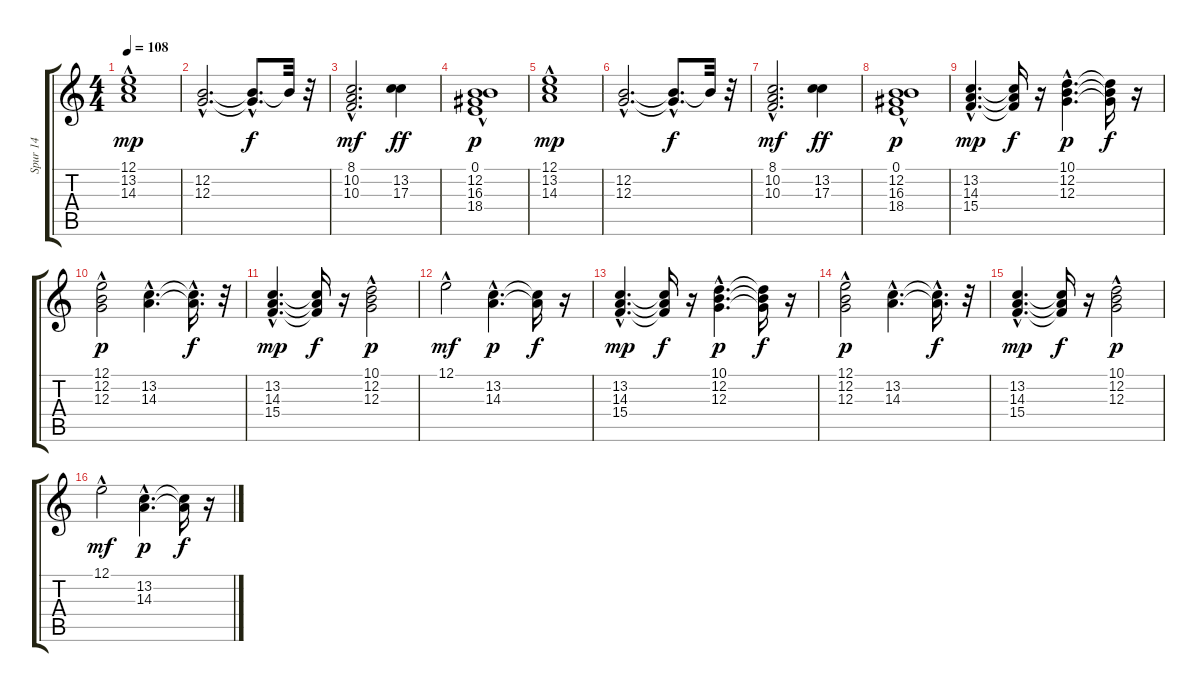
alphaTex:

\track ("Spur 14" "Spur 14") {instrument orchestrahit}
\staff {score tabs}
\tuning (E4 B3 G3 D3 A2 E2) {hide}
\ts (4 4)
\tempo 108
\clef g2
\ks c
(12.1 13.2{hac} 14.3{hac}).1{dy mp} |
(12.2{hac} 12.3{hac}).2{d} (12.2{hac t} 12.3{hac t}).8{d dy f} 12.2{t}.32 r.32 |
(8.1 10.2{hac} 10.3{hac}).2{d dy mf instrument orchestrahit} (13.2 17.3).4{dy ff} |
(0.1{hac} 12.2 16.3 18.4{hac}).1{dy p} |
(12.1 13.2{hac} 14.3{hac}).1{dy mp instrument orchestrahit} |
(12.2{hac} 12.3{hac}).2{d} (12.2{hac t} 12.3{hac t}).8{d dy f} 12.2{t}.32 r.32 |
(8.1 10.2{hac} 10.3{hac}).2{d dy mf instrument orchestrahit} (13.2 17.3).4{dy ff} |
(0.1{hac} 12.2 16.3 18.4{hac}).1{dy p} |
(13.2{hac} 14.3{hac} 15.4{hac}).4{d dy mp instrument orchestrahit} (13.2{t} 14.3{t} 15.4{t}).16{dy f} r.16 (10.1{hac} 12.2{hac} 12.3{hac}).4{d dy p} (10.1{t} 12.2{t} 12.3{t}).16{dy f} r.16 |
(12.1{hac} 12.2{hac} 12.3{hac}).2{dy p} (13.2{hac} 14.3{hac}).4{d} (13.2{hac t} 14.3{hac t}).16{d dy f} r.32 |
(13.2{hac} 14.3{hac} 15.4{hac}).4{d dy mp} (13.2{t} 14.3{t} 15.4{t}).16{dy f} r.16 (10.1{hac} 12.2{hac} 12.3{hac}).2{dy p} |
12.1{hac}.2{dy mf} (13.2{hac} 14.3{hac}).4{d dy p} (13.2{t} 14.3{t}).16{dy f} r.16 |
(13.2{hac} 14.3{hac} 15.4{hac}).4{d dy mp instrument orchestrahit} (13.2{t} 14.3{t} 15.4{t}).16{dy f} r.16 (10.1{hac} 12.2{hac} 12.3{hac}).4{d dy p} (10.1{t} 12.2{t} 12.3{t}).16{dy f} r.16 |
(12.1{hac} 12.2{hac} 12.3{hac}).2{dy p} (13.2{hac} 14.3{hac}).4{d} (13.2{hac t} 14.3{hac t}).16{d dy f} r.32 |
(13.2{hac} 14.3{hac} 15.4{hac}).4{d dy mp} (13.2{t} 14.3{t} 15.4{t}).16{dy f} r.16 (10.1{hac} 12.2{hac} 12.3{hac}).2{dy p} |
12.1{hac}.2{dy mf} (13.2{hac} 14.3{hac}).4{d dy p} (13.2{t} 14.3{t}).16{dy f} r.16
